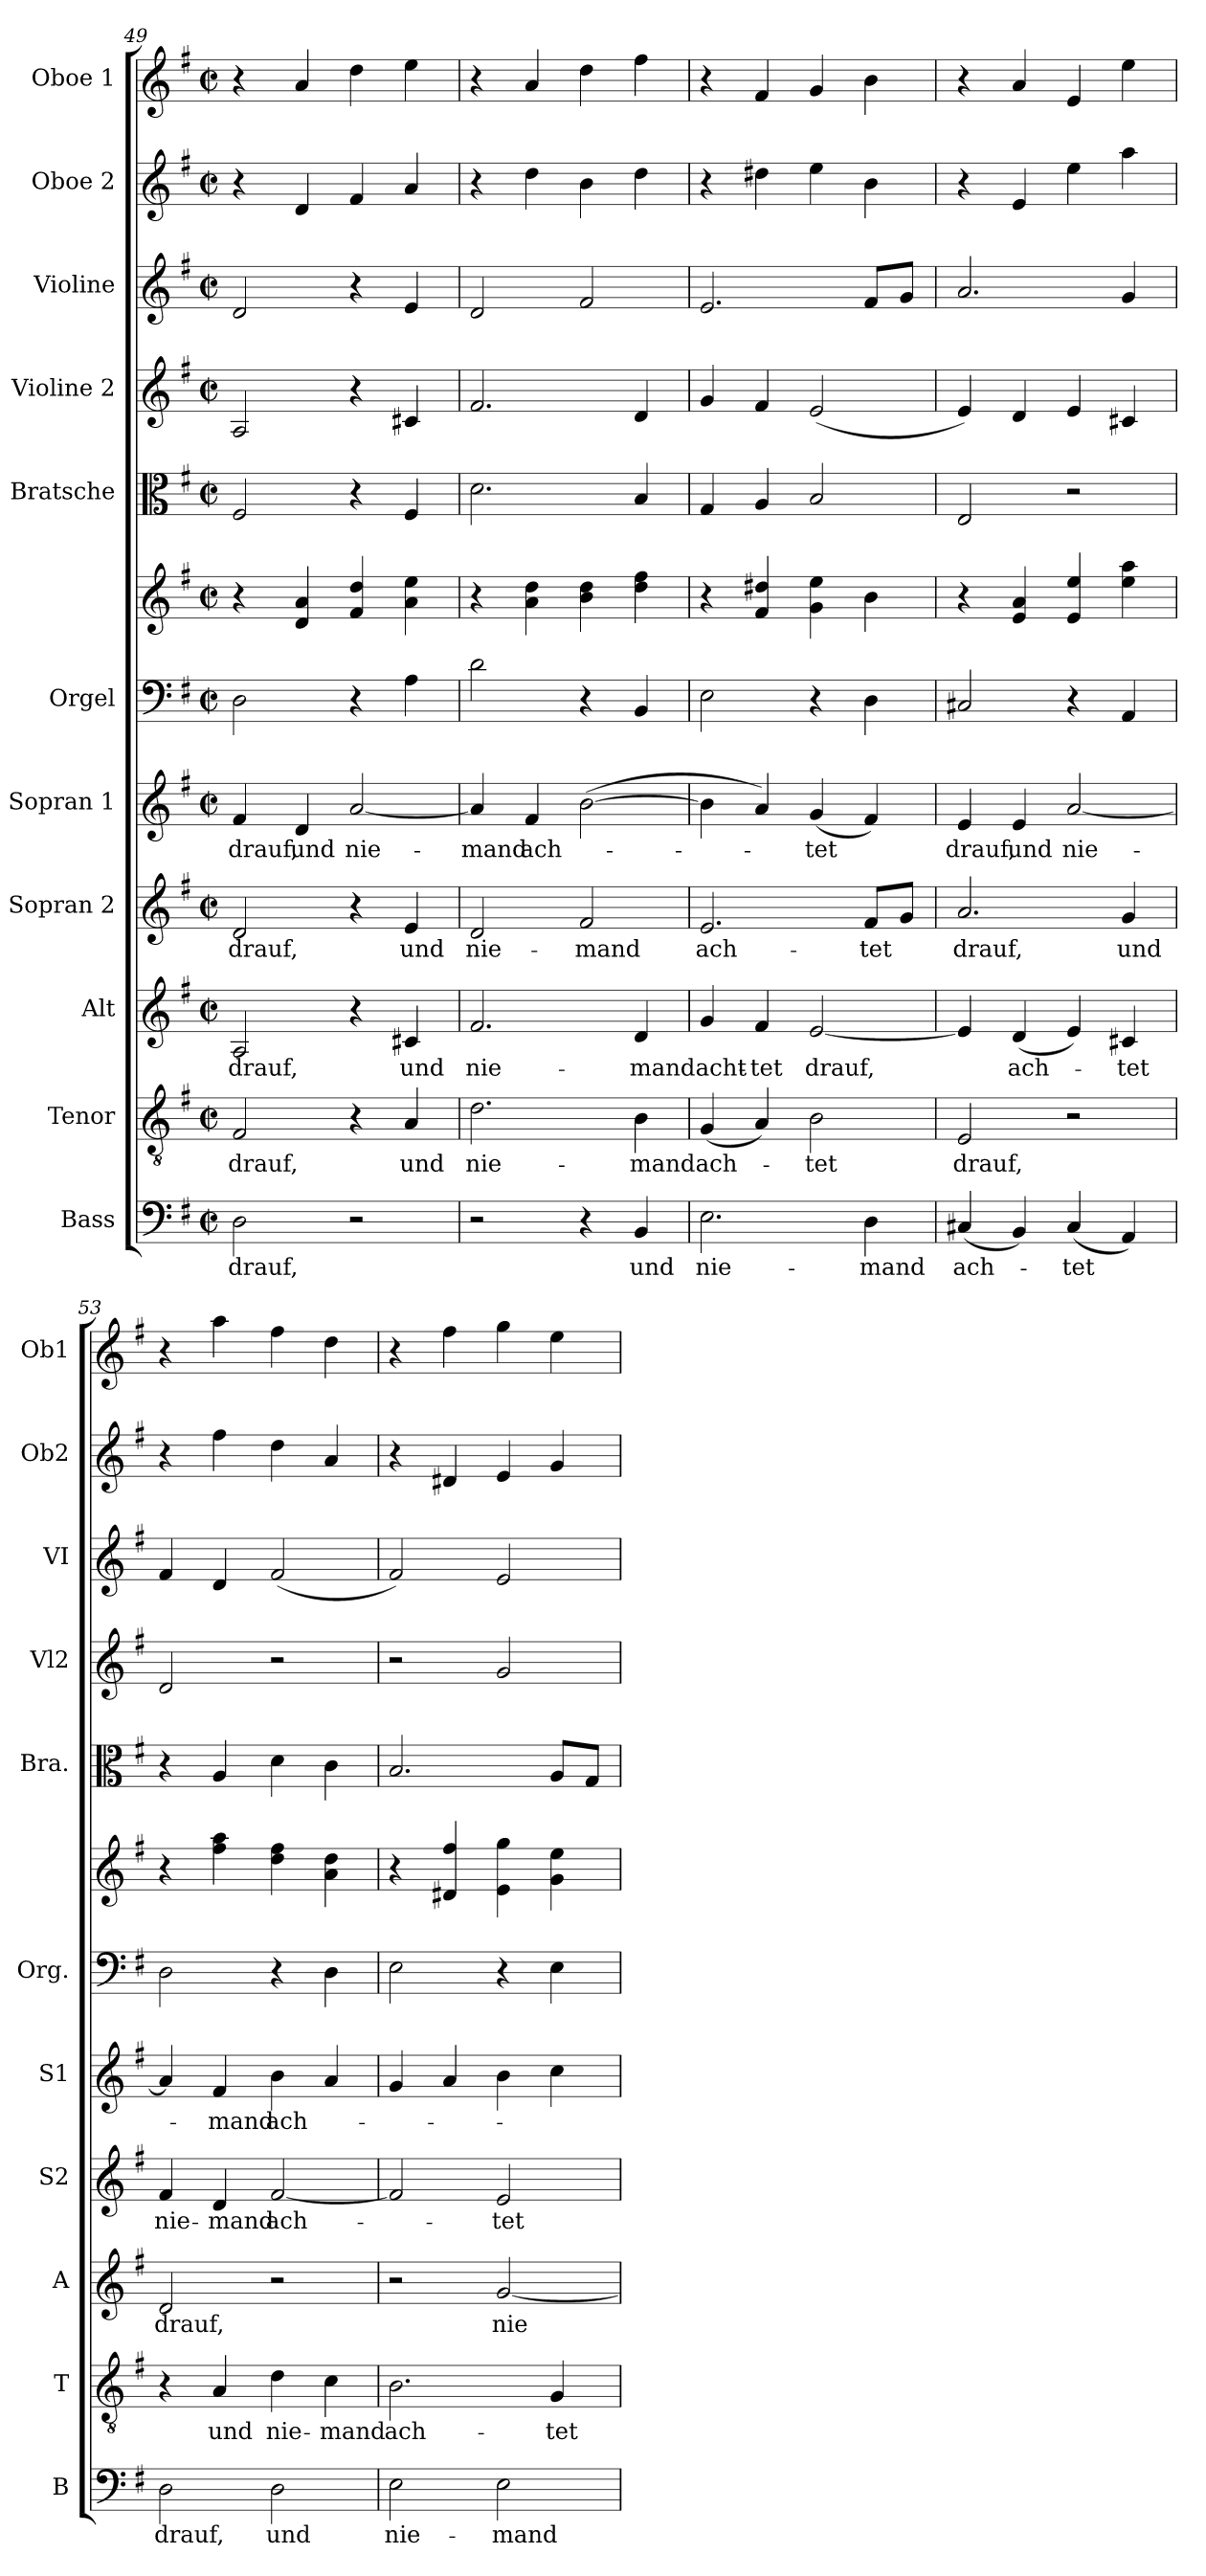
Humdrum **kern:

**kern	**text	**kern	**text	**kern	**text	**kern	**text	**kern	**text	**kern	**kern	**kern	**kern	**kern	**kern	**kern
*part11	*part11	*part10	*part10	*part9	*part9	*part8	*part8	*part7	*part7	*part6	*part6	*part5	*part4	*part3	*part2	*part1
*staff12	*staff12	*staff11	*staff11	*staff10	*staff10	*staff9	*staff9	*staff8	*staff8	*staff7	*staff6	*staff5	*staff4	*staff3	*staff2	*staff1
*I"Bass	*	*I"Tenor	*	*I"Alt	*	*I"Sopran 2	*	*I"Sopran 1	*	*I"Orgel	*	*I"Bratsche	*I"Violine 2	*I"Violine	*I"Oboe 2	*I"Oboe 1
*I'B	*	*I'T	*	*I'A	*	*I'S2	*	*I'S1	*	*I'Org.	*	*I'Bra.	*I'Vl2	*I'VI	*I'Ob2	*I'Ob1
*clefF4	*	*clefGv2	*	*clefG2	*	*clefG2	*	*clefG2	*	*clefF4	*clefG2	*clefC3	*clefG2	*clefG2	*clefG2	*clefG2
*k[f#]	*	*k[f#]	*	*k[f#]	*	*k[f#]	*	*k[f#]	*	*k[f#]	*k[f#]	*k[f#]	*k[f#]	*k[f#]	*k[f#]	*k[f#]
*M2/2	*	*M2/2	*	*M2/2	*	*M2/2	*	*M2/2	*	*M2/2	*M2/2	*M2/2	*M2/2	*M2/2	*M2/2	*M2/2
*met(c|)	*	*met(c|)	*	*met(c|)	*	*met(c|)	*	*met(c|)	*	*met(c|)	*met(c|)	*met(c|)	*met(c|)	*met(c|)	*met(c|)	*met(c|)
=49	=49	=49	=49	=49	=49	=49	=49	=49	=49	=49	=49	=49	=49	=49	=49	=49
!	!LO:LY:b	!	!LO:LY:b	!	!LO:LY:b	!	!LO:LY:b	!	!LO:LY:b	!	!	!	!	!	!	!
2D\	drauf,	2F#/	drauf,	2A/	drauf,	2d/	drauf,	4f#/	drauf,	2D\	4r	2F#/	2A/	2d/	4r	4r
!	!	!	!	!	!	!	!	!	!LO:LY:b	!	!	!	!	!	!	!
.	.	.	.	.	.	.	.	4d/	und	.	4d/ 4a/	.	.	.	4d/	4a/
!	!	!	!	!	!	!	!	!	!LO:LY:b	!	!	!	!	!	!	!
2r	.	4r	.	4r	.	4r	.	[2a/	nie-	4r	4f#/ 4dd/	4r	4r	4r	4f#/	4dd\
!	!	!	!LO:LY:b	!	!LO:LY:b	!	!LO:LY:b	!	!	!	!	!	!	!	!	!
.	.	4A/	und	4c#X/	und	4e/	und	.	.	4A\	4a\ 4ee\	4F#/	4c#X/	4e/	4a/	4ee\
!!LO:PB:g=z
=50	=50	=50	=50	=50	=50	=50	=50	=50	=50	=50	=50	=50	=50	=50	=50	=50
!	!	!	!LO:LY:b	!	!LO:LY:b	!	!LO:LY:b	!	!LO:LY:b	!	!	!	!	!	!	!
2r	.	2.d\	nie-	2.f#/	nie-	2d/	nie-	4a/]	-mand	2d\	4r	2.d\	2.f#/	2d/	4r	4r
!	!	!	!	!	!	!	!	!	!LO:LY:b	!	!	!	!	!	!	!
.	.	.	.	.	.	.	.	4f#/	ach-	.	4a\ 4dd\	.	.	.	4dd\	4a/
!	!	!	!	!	!	!	!LO:LY:b	!	!	!	!	!	!	!	!	!
4r	.	.	.	.	.	2f#/	-mand	([2b\	.	4r	4b\ 4dd\	.	.	2f#/	4b\	4dd\
!	!LO:LY:b	!	!LO:LY:b	!	!LO:LY:b	!	!	!	!	!	!	!	!	!	!	!
4BB/	und	4B\	-mand	4d/	-mand	.	.	.	.	4BB/	4dd\ 4ff#\	4B/	4d/	.	4dd\	4ff#\
=51	=51	=51	=51	=51	=51	=51	=51	=51	=51	=51	=51	=51	=51	=51	=51	=51
!	!LO:LY:b	!	!LO:LY:b	!	!LO:LY:b	!	!LO:LY:b	!	!	!	!	!	!	!	!	!
2.E\	nie-	(4G/	ach-	4g/	acht-	2.e/	ach-	4b\]	.	2E\	4r	4G/	4g/	2.e/	4r	4r
!	!	!	!	!	!LO:LY:b	!	!	!	!	!	!	!	!	!	!	!
.	.	4A/)	.	4f#/	-tet	.	.	4a/)	.	.	4f#/ 4dd#X/	4A/	4f#/	.	4dd#X\	4f#/
!	!	!	!LO:LY:b	!	!LO:LY:b	!	!	!	!LO:LY:b	!	!	!	!	!	!	!
.	.	2B\	-tet	[2e/	drauf,	.	.	(4g/	-tet	4r	4g\ 4ee\	2B/	(2e/	.	4ee\	4g/
!	!LO:LY:b	!	!	!	!	!	!LO:LY:b	!	!	!	!	!	!	!	!	!
4D\	-mand	.	.	.	.	8f#/L	-tet	4f#/)	.	4D\	4b\	.	.	8f#/L	4b\	4b\
.	.	.	.	.	.	8g/J	.	.	.	.	.	.	.	8g/J	.	.
=52	=52	=52	=52	=52	=52	=52	=52	=52	=52	=52	=52	=52	=52	=52	=52	=52
!	!LO:LY:b	!	!LO:LY:b	!	!	!	!LO:LY:b	!	!LO:LY:b	!	!	!	!	!	!	!
(4C#X/	ach-	2E/	drauf,	4e/]	.	2.a/	drauf,	4e/	drauf,	2C#X/	4r	2E/	4e/)	2.a/	4r	4r
!	!	!	!	!	!LO:LY:b	!	!	!	!LO:LY:b	!	!	!	!	!	!	!
4BB/)	.	.	.	(4d/	ach-	.	.	4e/	und	.	4e/ 4a/	.	4d/	.	4e/	4a/
!	!LO:LY:b	!	!	!	!	!	!	!	!LO:LY:b	!	!	!	!	!	!	!
(4C#/	-tet	2r	.	4e/)	.	.	.	[2a/	nie-	4r	4e/ 4ee/	2r	4e/	.	4ee\	4e/
!	!	!	!	!	!LO:LY:b	!	!LO:LY:b	!	!	!	!	!	!	!	!	!
4AA/)	.	.	.	4c#X/	-tet	4g/	und	.	.	4AA/	4ee\ 4aa\	.	4c#X/	4g/	4aa\	4ee\
=53	=53	=53	=53	=53	=53	=53	=53	=53	=53	=53	=53	=53	=53	=53	=53	=53
!	!LO:LY:b	!	!	!	!LO:LY:b	!	!LO:LY:b	!	!	!	!	!	!	!	!	!
2D\	drauf,	4r	.	2d/	drauf,	4f#/	nie-	4a/]	.	2D\	4r	4r	2d/	4f#/	4r	4r
!	!	!	!LO:LY:b	!	!	!	!LO:LY:b	!	!LO:LY:b	!	!	!	!	!	!	!
.	.	4A/	und	.	.	4d/	-mand	4f#/	-mand	.	4ff#\ 4aa\	4A/	.	4d/	4ff#\	4aa\
!	!LO:LY:b	!	!LO:LY:b	!	!	!	!LO:LY:b	!	!LO:LY:b	!	!	!	!	!	!	!
2D\	und	4d\	nie-	2r	.	[2f#/	ach-	4b\	ach-	4r	4dd\ 4ff#\	4d\	2r	(2f#/	4dd\	4ff#\
!	!	!	!LO:LY:b	!	!	!	!	!	!	!	!	!	!	!	!	!
.	.	4c\	-mand	.	.	.	.	4a/	.	4D\	4a\ 4dd\	4c\	.	.	4a/	4dd\
=54	=54	=54	=54	=54	=54	=54	=54	=54	=54	=54	=54	=54	=54	=54	=54	=54
!	!LO:LY:b	!	!LO:LY:b	!	!	!	!	!	!	!	!	!	!	!	!	!
2E\	nie-	2.B\	ach-	2r	.	2f#/]	.	4g/	.	2E\	4r	2.B/	2r	2f#/)	4r	4r
.	.	.	.	.	.	.	.	4a/	.	.	4d#X/ 4ff#/	.	.	.	4d#X/	4ff#\
!	!LO:LY:b	!	!	!	!LO:LY:b	!	!LO:LY:b	!	!	!	!	!	!	!	!	!
2E\	-mand	.	.	[2g/	nie-	2e/	-tet	4b\	.	4r	4e\ 4gg\	.	2g/	2e/	4e/	4gg\
!	!	!	!LO:LY:b	!	!	!	!	!	!	!	!	!	!	!	!	!
.	.	4G/	-tet	.	.	.	.	4cc\	.	4E\	4g\ 4ee\	8A/L	.	.	4g/	4ee\
.	.	.	.	.	.	.	.	.	.	.	.	8G/J	.	.	.	.
=	=	=	=	=	=	=	=	=	=	=	=	=	=	=	=	=
*-	*-	*-	*-	*-	*-	*-	*-	*-	*-	*-	*-	*-	*-	*-	*-	*-
